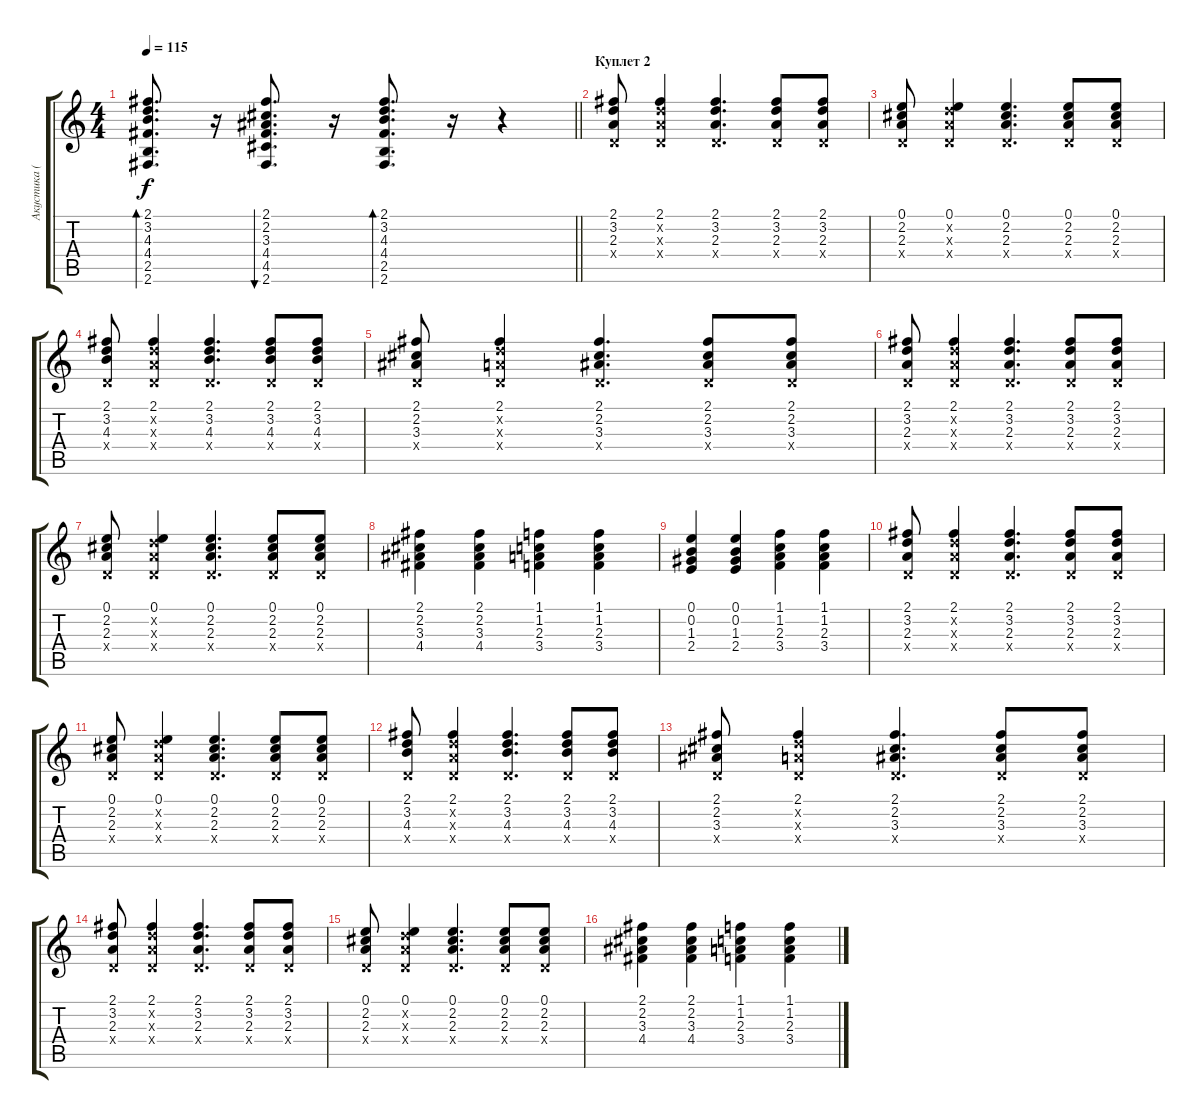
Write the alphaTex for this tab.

\track ("Акустика (нейлоновые струны)" "Акустика (") {instrument acousticguitarnylon}
\staff {score tabs}
\tuning (E4 B3 G3 D3 A2 E2) {hide}
\ts (4 4)
\tempo 115
\clef g2
\barLineRight lightlight
\ks c
(2.1 3.2 4.3 4.4 2.5 2.6).8{d bd 60 dy f} r.16 (2.1 2.2 3.3 4.4 4.5 2.6).8{d bu 60} r.16 (2.1 3.2 4.3 4.4 2.5 2.6).8{d bd 60} r.16 r.4 |
\section ("" "Куплет 2")
(2.1 3.2 2.3 0.4{x}).8 (2.1 3.2{x} 2.3{x} 0.4{x}).4 (2.1 3.2 2.3 0.4{x}).4{d} (2.1 3.2 2.3 0.4{x}).8 (2.1 3.2 2.3 0.4{x}).8 |
(0.1 2.2 2.3 0.4{x}).8 (0.1 3.2{x} 2.3{x} 0.4{x}).4 (0.1 2.2 2.3 0.4{x}).4{d} (0.1 2.2 2.3 0.4{x}).8 (0.1 2.2 2.3 0.4{x}).8 |
(2.1 3.2 4.3 0.4{x}).8 (2.1 3.2{x} 2.3{x} 0.4{x}).4 (2.1 3.2 4.3 0.4{x}).4{d} (2.1 3.2 4.3 0.4{x}).8 (2.1 3.2 4.3 0.4{x}).8 |
(2.1 2.2 3.3 0.4{x}).8 (2.1 3.2{x} 2.3{x} 0.4{x}).4 (2.1 2.2 3.3 0.4{x}).4{d} (2.1 2.2 3.3 0.4{x}).8 (2.1 2.2 3.3 0.4{x}).8 |
(2.1 3.2 2.3 0.4{x}).8 (2.1 3.2{x} 2.3{x} 0.4{x}).4 (2.1 3.2 2.3 0.4{x}).4{d} (2.1 3.2 2.3 0.4{x}).8 (2.1 3.2 2.3 0.4{x}).8 |
(0.1 2.2 2.3 0.4{x}).8 (0.1 3.2{x} 2.3{x} 0.4{x}).4 (0.1 2.2 2.3 0.4{x}).4{d} (0.1 2.2 2.3 0.4{x}).8 (0.1 2.2 2.3 0.4{x}).8 |
(2.1 2.2 3.3 4.4).4 (2.1 2.2 3.3 4.4).4 (1.1 1.2 2.3 3.4).4 (1.1 1.2 2.3 3.4).4 |
(0.1 0.2 1.3 2.4).4 (0.1 0.2 1.3 2.4).4 (1.1 1.2 2.3 3.4).4 (1.1 1.2 2.3 3.4).4 |
(2.1 3.2 2.3 0.4{x}).8 (2.1 3.2{x} 2.3{x} 0.4{x}).4 (2.1 3.2 2.3 0.4{x}).4{d} (2.1 3.2 2.3 0.4{x}).8 (2.1 3.2 2.3 0.4{x}).8 |
(0.1 2.2 2.3 0.4{x}).8 (0.1 3.2{x} 2.3{x} 0.4{x}).4 (0.1 2.2 2.3 0.4{x}).4{d} (0.1 2.2 2.3 0.4{x}).8 (0.1 2.2 2.3 0.4{x}).8 |
(2.1 3.2 4.3 0.4{x}).8 (2.1 3.2{x} 2.3{x} 0.4{x}).4 (2.1 3.2 4.3 0.4{x}).4{d} (2.1 3.2 4.3 0.4{x}).8 (2.1 3.2 4.3 0.4{x}).8 |
(2.1 2.2 3.3 0.4{x}).8 (2.1 3.2{x} 2.3{x} 0.4{x}).4 (2.1 2.2 3.3 0.4{x}).4{d} (2.1 2.2 3.3 0.4{x}).8 (2.1 2.2 3.3 0.4{x}).8 |
(2.1 3.2 2.3 0.4{x}).8 (2.1 3.2{x} 2.3{x} 0.4{x}).4 (2.1 3.2 2.3 0.4{x}).4{d} (2.1 3.2 2.3 0.4{x}).8 (2.1 3.2 2.3 0.4{x}).8 |
(0.1 2.2 2.3 0.4{x}).8 (0.1 3.2{x} 2.3{x} 0.4{x}).4 (0.1 2.2 2.3 0.4{x}).4{d} (0.1 2.2 2.3 0.4{x}).8 (0.1 2.2 2.3 0.4{x}).8 |
(2.1 2.2 3.3 4.4).4 (2.1 2.2 3.3 4.4).4 (1.1 1.2 2.3 3.4).4 (1.1 1.2 2.3 3.4).4
